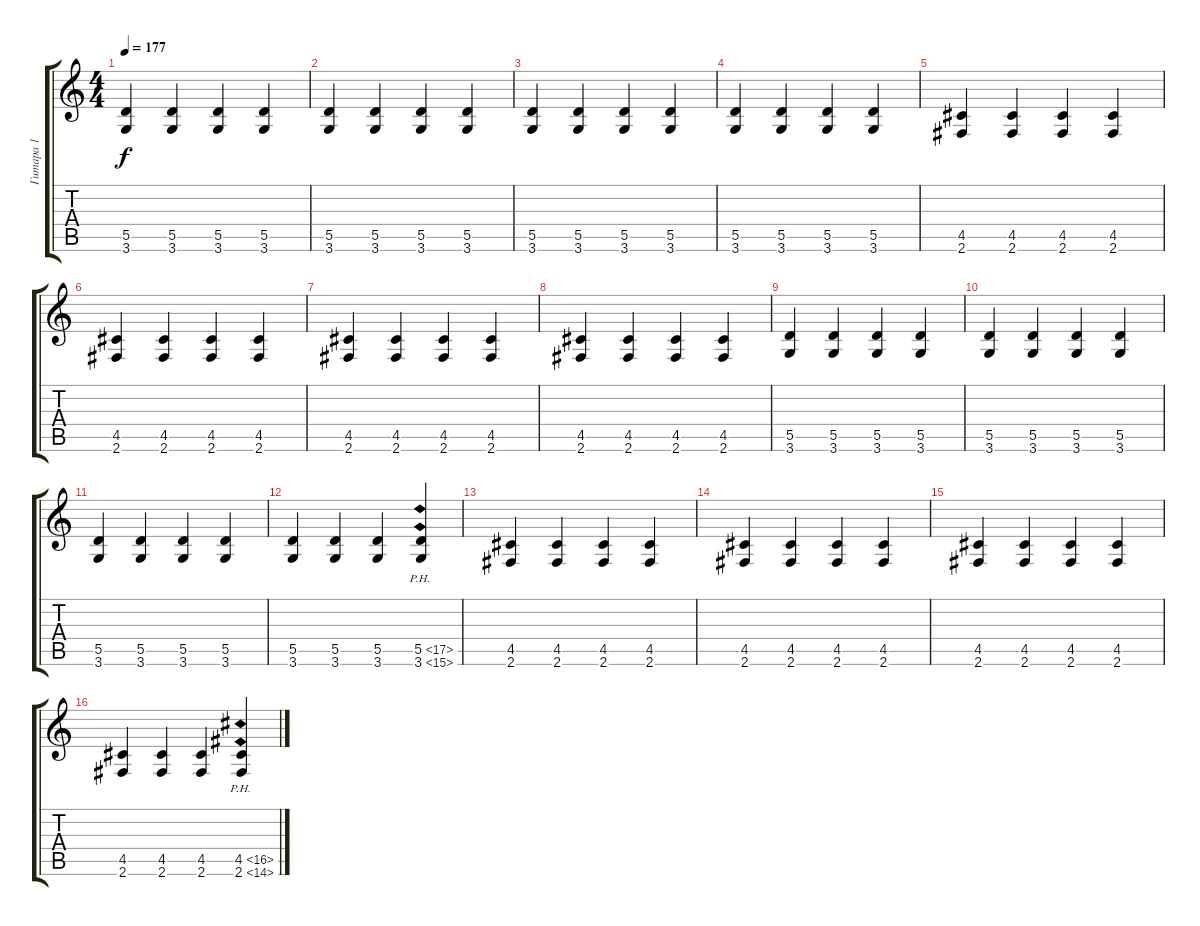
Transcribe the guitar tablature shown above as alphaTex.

\track ("Гитара 1" "Гитара 1") {instrument overdrivenguitar}
\staff {score tabs}
\tuning (E4 B3 G3 D3 A2 E2) {hide}
\ts (4 4)
\tempo 177
\clef g2
\ks c
(5.5 3.6).4{dy f instrument overdrivenguitar} (5.5 3.6).4 (5.5 3.6).4 (5.5 3.6).4 |
(5.5 3.6).4 (5.5 3.6).4 (5.5 3.6).4 (5.5 3.6).4 |
(5.5 3.6).4 (5.5 3.6).4 (5.5 3.6).4 (5.5 3.6).4 |
(5.5 3.6).4 (5.5 3.6).4 (5.5 3.6).4 (5.5 3.6).4 |
(4.5 2.6).4 (4.5 2.6).4 (4.5 2.6).4 (4.5 2.6).4 |
(4.5 2.6).4 (4.5 2.6).4 (4.5 2.6).4 (4.5 2.6).4 |
(4.5 2.6).4 (4.5 2.6).4 (4.5 2.6).4 (4.5 2.6).4 |
(4.5 2.6).4 (4.5 2.6).4 (4.5 2.6).4 (4.5 2.6).4 |
(5.5 3.6).4 (5.5 3.6).4 (5.5 3.6).4 (5.5 3.6).4 |
(5.5 3.6).4 (5.5 3.6).4 (5.5 3.6).4 (5.5 3.6).4 |
(5.5 3.6).4 (5.5 3.6).4 (5.5 3.6).4 (5.5 3.6).4 |
(5.5 3.6).4 (5.5 3.6).4 (5.5 3.6).4 (5.5{ph 12} 3.6{ph 12}).4 |
(4.5 2.6).4 (4.5 2.6).4 (4.5 2.6).4 (4.5 2.6).4 |
(4.5 2.6).4 (4.5 2.6).4 (4.5 2.6).4 (4.5 2.6).4 |
(4.5 2.6).4 (4.5 2.6).4 (4.5 2.6).4 (4.5 2.6).4 |
(4.5 2.6).4 (4.5 2.6).4 (4.5 2.6).4 (4.5{ph 12} 2.6{ph 12}).4
